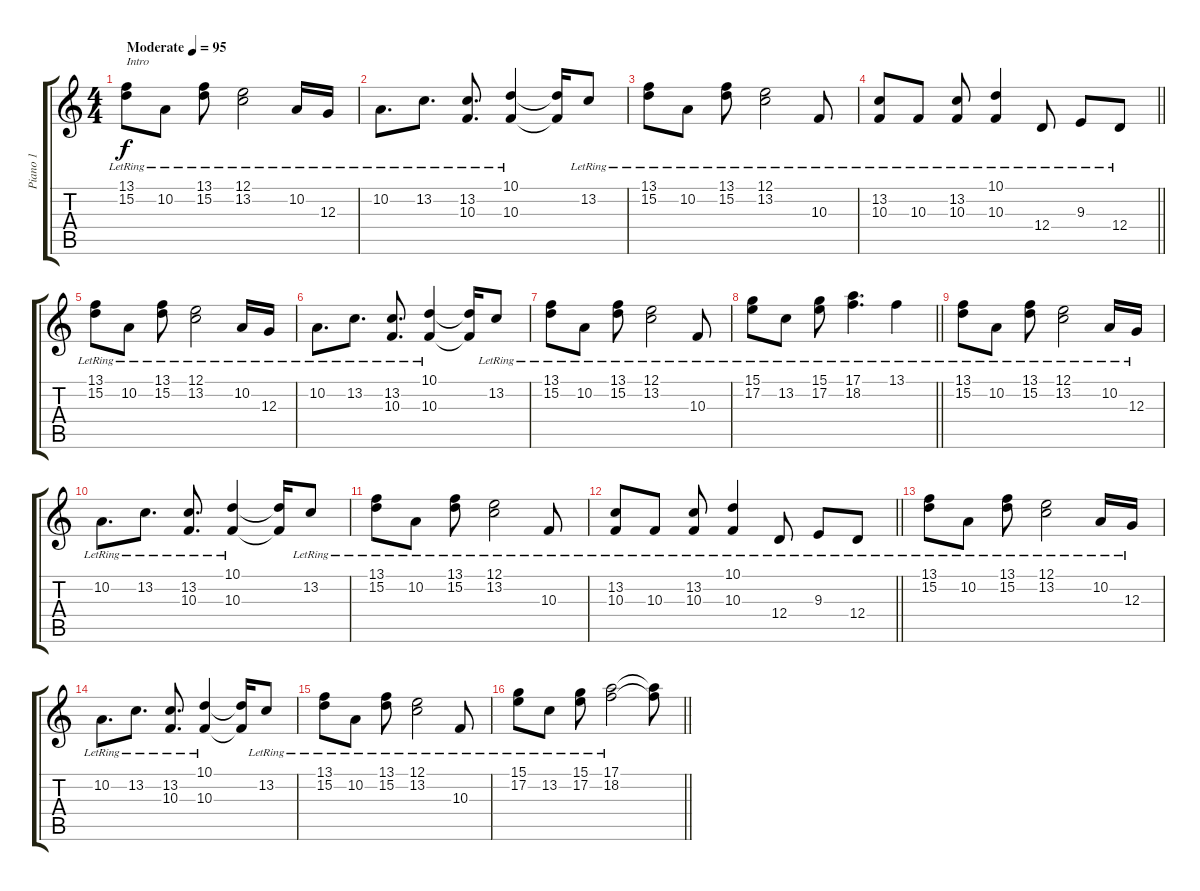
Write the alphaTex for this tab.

\track ("Piano 1" "Piano 1") {instrument acousticgrandpiano}
\staff {score tabs}
\tuning (E4 B3 G3 D3 A2 E2) {hide}
\ts (4 4)
\tempo (95 "Moderate")
\clef g2
\ks c
(13.1{lr} 15.2{lr}).8{txt "Intro" dy f instrument acousticgrandpiano} 10.2{lr}.8 (13.1{lr} 15.2{lr}).8 (12.1{lr} 13.2{lr}).2 10.2{lr}.16 12.3{lr}.16 |
10.2{lr}.8{d} 13.2{lr}.8{d} (13.2{lr} 10.3).8{d} (10.1{lr} 10.3).4 (10.1{t} 10.3{t}).16 13.2{lr}.8 |
(13.1{lr} 15.2{lr}).8 10.2{lr}.8 (13.1{lr} 15.2{lr}).8 (12.1{lr} 13.2{lr}).2 10.3{lr}.8 |
\barLineRight lightlight
(13.2{lr} 10.3{lr}).8 10.3{lr}.8 (13.2{lr} 10.3{lr}).8 (10.1{lr} 10.3{lr}).4 12.4{lr}.8 9.3{lr}.8 12.4{lr}.8 |
(13.1{lr} 15.2{lr}).8 10.2{lr}.8 (13.1{lr} 15.2{lr}).8 (12.1{lr} 13.2{lr}).2 10.2{lr}.16 12.3{lr}.16 |
10.2{lr}.8{d} 13.2{lr}.8{d} (13.2{lr} 10.3).8{d} (10.1{lr} 10.3).4 (10.1{t} 10.3{t}).16 13.2{lr}.8 |
(13.1{lr} 15.2{lr}).8 10.2{lr}.8 (13.1{lr} 15.2{lr}).8 (12.1{lr} 13.2{lr}).2 10.3{lr}.8 |
\barLineRight lightlight
(15.1{lr} 17.2{lr}).8 13.2{lr}.8 (15.1{lr} 17.2{lr}).8 (17.1{lr} 18.2{lr}).4{d} 13.1{lr}.4 |
(13.1{lr} 15.2{lr}).8 10.2{lr}.8 (13.1{lr} 15.2{lr}).8 (12.1{lr} 13.2{lr}).2 10.2{lr}.16 12.3{lr}.16 |
10.2{lr}.8{d} 13.2{lr}.8{d} (13.2{lr} 10.3).8{d} (10.1{lr} 10.3).4 (10.1{t} 10.3{t}).16 13.2{lr}.8 |
(13.1{lr} 15.2{lr}).8 10.2{lr}.8 (13.1{lr} 15.2{lr}).8 (12.1{lr} 13.2{lr}).2 10.3{lr}.8 |
\barLineRight lightlight
(13.2{lr} 10.3{lr}).8 10.3{lr}.8 (13.2{lr} 10.3{lr}).8 (10.1{lr} 10.3{lr}).4 12.4{lr}.8 9.3{lr}.8 12.4{lr}.8 |
(13.1{lr} 15.2{lr}).8 10.2{lr}.8 (13.1{lr} 15.2{lr}).8 (12.1{lr} 13.2{lr}).2 10.2{lr}.16 12.3{lr}.16 |
10.2{lr}.8{d} 13.2{lr}.8{d} (13.2{lr} 10.3).8{d} (10.1{lr} 10.3).4 (10.1{t} 10.3{t}).16 13.2{lr}.8 |
(13.1{lr} 15.2{lr}).8 10.2{lr}.8 (13.1{lr} 15.2{lr}).8 (12.1{lr} 13.2{lr}).2 10.3{lr}.8 |
\barLineRight lightlight
(15.1{lr} 17.2{lr}).8 13.2{lr}.8 (15.1{lr} 17.2{lr}).8 (17.1{lr} 18.2{lr}).2 (17.1{t} 18.2{t}).8
